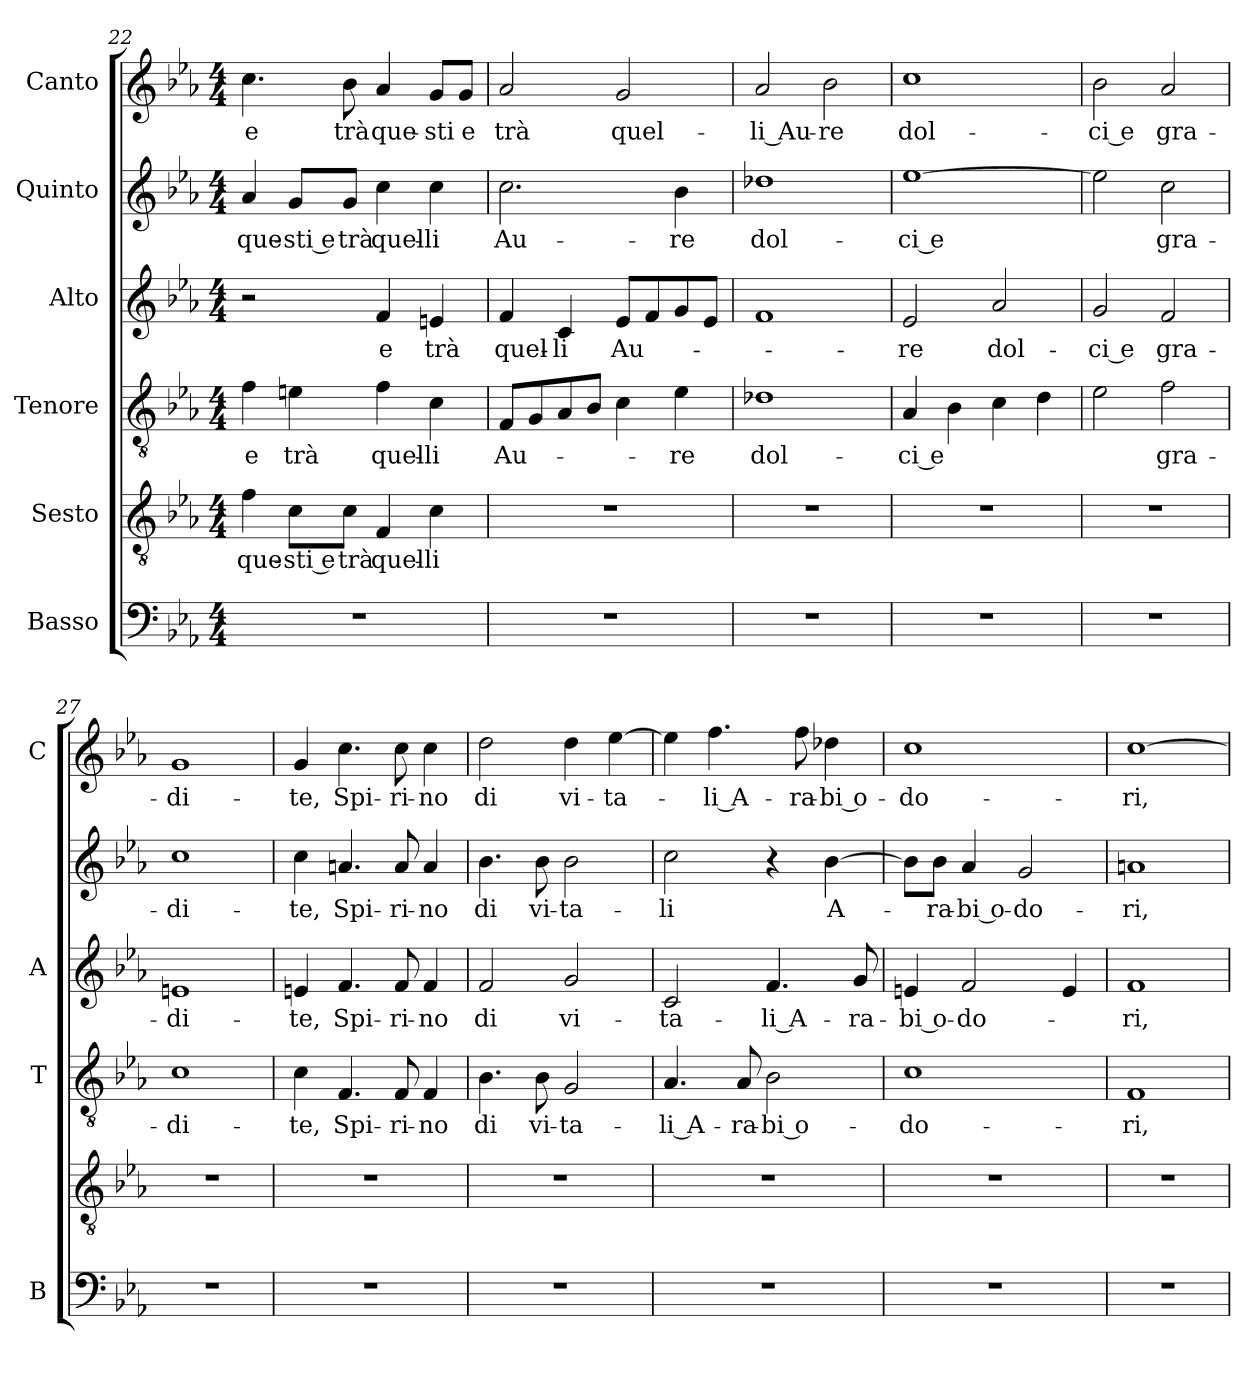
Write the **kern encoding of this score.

**kern	**kern	**text	**kern	**text	**kern	**text	**kern	**text	**kern	**text
*part6	*part5	*part5	*part4	*part4	*part3	*part3	*part2	*part2	*part1	*part1
*staff6	*staff5	*staff5	*staff4	*staff4	*staff3	*staff3	*staff2	*staff2	*staff1	*staff1
*I"Basso	*I"Sesto	*	*I"Tenore	*	*I"Alto	*	*I"Quinto	*	*I"Canto	*
*I'B	*	*	*I'T	*	*I'A	*	*	*	*I'C	*
*clefF4	*clefGv2	*	*clefGv2	*	*clefG2	*	*clefG2	*	*clefG2	*
*k[b-e-a-]	*k[b-e-a-]	*	*k[b-e-a-]	*	*k[b-e-a-]	*	*k[b-e-a-]	*	*k[b-e-a-]	*
*E-:	*E-:	*	*E-:	*	*E-:	*	*E-:	*	*E-:	*
*M4/4	*M4/4	*	*M4/4	*	*M4/4	*	*M4/4	*	*M4/4	*
=22	=22	=22	=22	=22	=22	=22	=22	=22	=22	=22
!	!	!LO:LY:b	!	!LO:LY:b	!	!	!	!LO:LY:b	!	!LO:LY:b
1r	4f\	que-	4f\	e	2r	.	4a-/	que-	4.cc\	e
!	!	!LO:LY:b	!	!LO:LY:b	!	!	!	!LO:LY:b	!	!
.	8c\L	-sti e	4en\	trà	.	.	8g/L	-sti e	.	.
!	!	!LO:LY:b	!	!	!	!	!	!LO:LY:b	!	!LO:LY:b
.	8c\J	trà	.	.	.	.	8g/J	trà	8b-\	trà
!	!	!LO:LY:b	!	!LO:LY:b	!	!LO:LY:b	!	!LO:LY:b	!	!LO:LY:b
.	4F/	quel-	4f\	quel-	4f/	e	4cc\	quel-	4a-/	que-
!	!	!LO:LY:b	!	!LO:LY:b	!	!LO:LY:b	!	!LO:LY:b	!	!LO:LY:b
.	4c\	-li	4c\	-li	4en/	trà	4cc\	-li	8g/L	-sti
!	!	!	!	!	!	!	!	!	!	!LO:LY:b
.	.	.	.	.	.	.	.	.	8g/J	e
=23	=23	=23	=23	=23	=23	=23	=23	=23	=23	=23
!	!	!	!	!LO:LY:b	!	!LO:LY:b	!	!LO:LY:b	!	!LO:LY:b
1r	1r	.	8F/L	Au-	4f/	quel-	2.cc\	Au-	2a-/	trà
.	.	.	8G/	.	.	.	.	.	.	.
!	!	!	!	!	!	!LO:LY:b	!	!	!	!
.	.	.	8A-/	.	4c/	-li	.	.	.	.
.	.	.	8B-/J	.	.	.	.	.	.	.
!	!	!	!	!	!	!LO:LY:b	!	!	!	!LO:LY:b
.	.	.	4c\	.	8e-/L	Au-	.	.	2g/	quel-
.	.	.	.	.	8f/	.	.	.	.	.
!	!	!	!	!LO:LY:b	!	!	!	!LO:LY:b	!	!
.	.	.	4e-\	-re	8g/	.	4b-\	-re	.	.
.	.	.	.	.	8e-/J	.	.	.	.	.
!!LO:LB:g=z
=24	=24	=24	=24	=24	=24	=24	=24	=24	=24	=24
!	!	!	!	!LO:LY:b	!	!	!	!LO:LY:b	!	!LO:LY:b
1r	1r	.	1d-X	dol-	1f	.	1dd-X	dol-	2a-/	-li Au-
!	!	!	!	!	!	!	!	!	!	!LO:LY:b
.	.	.	.	.	.	.	.	.	2b-\	-re
=25	=25	=25	=25	=25	=25	=25	=25	=25	=25	=25
!	!	!	!	!LO:LY:b	!	!LO:LY:b	!	!LO:LY:b	!	!LO:LY:b
1r	1r	.	4A-/	-ci e	2e-/	-re	[1ee-	-ci e	1cc	dol-
.	.	.	4B-\	.	.	.	.	.	.	.
!	!	!	!	!	!	!LO:LY:b	!	!	!	!
.	.	.	4c\	.	2a-/	dol-	.	.	.	.
.	.	.	4d\	.	.	.	.	.	.	.
=26	=26	=26	=26	=26	=26	=26	=26	=26	=26	=26
!	!	!	!	!	!	!LO:LY:b	!	!	!	!LO:LY:b
1r	1r	.	2e-\	.	2g/	-ci e	2ee-\]	.	2b-\	-ci e
!	!	!	!	!LO:LY:b	!	!LO:LY:b	!	!LO:LY:b	!	!LO:LY:b
.	.	.	2f\	gra-	2f/	gra-	2cc\	gra-	2a-/	gra-
=27	=27	=27	=27	=27	=27	=27	=27	=27	=27	=27
!	!	!	!	!LO:LY:b	!	!LO:LY:b	!	!LO:LY:b	!	!LO:LY:b
1r	1r	.	1c	-di-	1en	-di-	1cc	-di-	1g	-di-
=28	=28	=28	=28	=28	=28	=28	=28	=28	=28	=28
!	!	!	!	!LO:LY:b	!	!LO:LY:b	!	!LO:LY:b	!	!LO:LY:b
1r	1r	.	4c\	-te,	4en/	-te,	4cc\	-te,	4g/	-te,
!	!	!	!	!LO:LY:b	!	!LO:LY:b	!	!LO:LY:b	!	!LO:LY:b
.	.	.	4.F/	Spi-	4.f/	Spi-	4.an/	Spi-	4.cc\	Spi-
!	!	!	!	!LO:LY:b	!	!LO:LY:b	!	!LO:LY:b	!	!LO:LY:b
.	.	.	8F/	-ri-	8f/	-ri-	8a/	-ri-	8cc\	-ri-
!	!	!	!	!LO:LY:b	!	!LO:LY:b	!	!LO:LY:b	!	!LO:LY:b
.	.	.	4F/	-no	4f/	-no	4a/	-no	4cc\	-no
=29	=29	=29	=29	=29	=29	=29	=29	=29	=29	=29
!	!	!	!	!LO:LY:b	!	!LO:LY:b	!	!LO:LY:b	!	!LO:LY:b
1r	1r	.	4.B-\	di	2f/	di	4.b-\	di	2dd\	di
!	!	!	!	!LO:LY:b	!	!	!	!LO:LY:b	!	!
.	.	.	8B-\	vi-	.	.	8b-\	vi-	.	.
!	!	!	!	!LO:LY:b	!	!LO:LY:b	!	!LO:LY:b	!	!LO:LY:b
.	.	.	2G/	-ta-	2g/	vi-	2b-\	-ta-	4dd\	vi-
!	!	!	!	!	!	!	!	!	!	!LO:LY:b
.	.	.	.	.	.	.	.	.	[4ee-\	-ta-
=30	=30	=30	=30	=30	=30	=30	=30	=30	=30	=30
!	!	!	!	!LO:LY:b	!	!LO:LY:b	!	!LO:LY:b	!	!
1r	1r	.	4.A-/	-li A-	2c/	-ta-	2cc\	-li	4ee-\]	.
!	!	!	!	!	!	!	!	!	!	!LO:LY:b
.	.	.	.	.	.	.	.	.	4.ff\	-li A-
!	!	!	!	!LO:LY:b	!	!	!	!	!	!
.	.	.	8A-/	-ra-	.	.	.	.	.	.
!	!	!	!	!LO:LY:b	!	!LO:LY:b	!	!	!	!
.	.	.	2B-\	-bi o-	4.f/	-li A-	4r	.	.	.
!	!	!	!	!	!	!	!	!	!	!LO:LY:b
.	.	.	.	.	.	.	.	.	8ff\	-ra-
!	!	!	!	!	!	!	!	!LO:LY:b	!	!LO:LY:b
.	.	.	.	.	.	.	[4b-\	A-	4dd-X\	-bi o-
!	!	!	!	!	!	!LO:LY:b	!	!	!	!
.	.	.	.	.	8g/	-ra-	.	.	.	.
=31	=31	=31	=31	=31	=31	=31	=31	=31	=31	=31
!	!	!	!	!LO:LY:b	!	!LO:LY:b	!	!	!	!LO:LY:b
1r	1r	.	1c	-do-	4en/	-bi o-	8b-\L]	.	1cc	-do-
!	!	!	!	!	!	!	!	!LO:LY:b	!	!
.	.	.	.	.	.	.	8b-\J	-ra-	.	.
!	!	!	!	!	!	!LO:LY:b	!	!LO:LY:b	!	!
.	.	.	.	.	2f/	-do-	4a-/	-bi o-	.	.
!	!	!	!	!	!	!	!	!LO:LY:b	!	!
.	.	.	.	.	.	.	2g/	-do-	.	.
.	.	.	.	.	4e/	.	.	.	.	.
=32	=32	=32	=32	=32	=32	=32	=32	=32	=32	=32
!	!	!	!	!LO:LY:b	!	!LO:LY:b	!	!LO:LY:b	!	!LO:LY:b
1r	1r	.	1F	-ri,	1f	-ri,	1an	-ri,	[1cc	-ri,
=	=	=	=	=	=	=	=	=	=	=
*-	*-	*-	*-	*-	*-	*-	*-	*-	*-	*-
